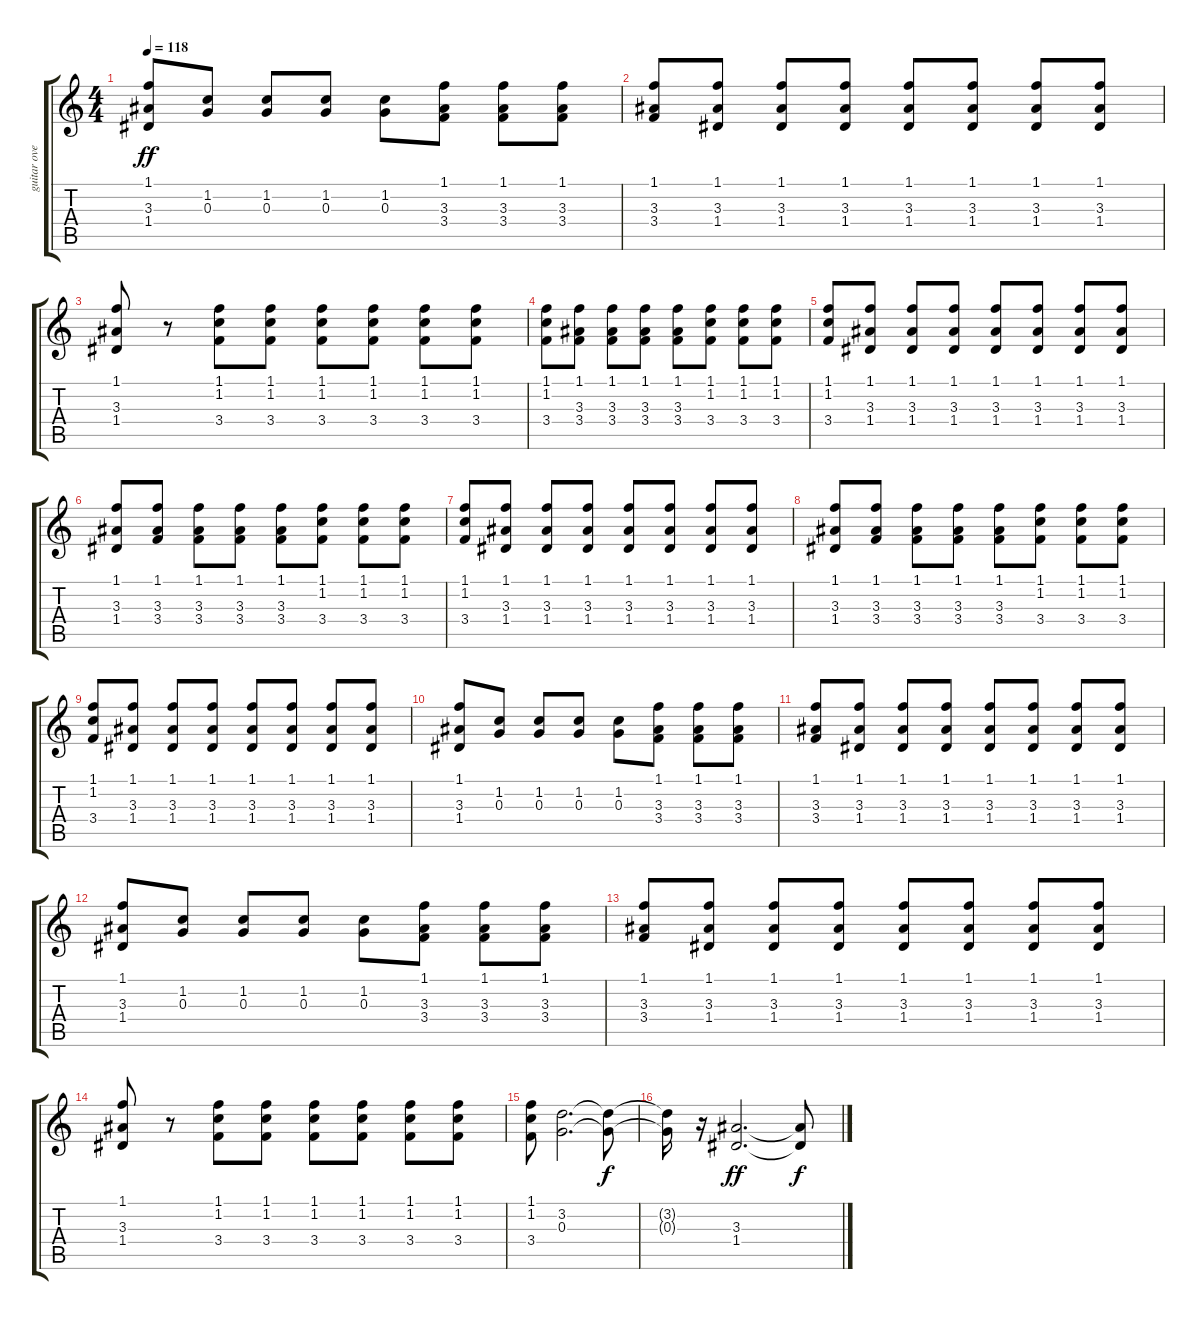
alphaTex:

\track ("guitar overdrive" "guitar ove") {instrument overdrivenguitar}
\staff {score tabs}
\tuning (E4 B3 G3 D3 A2 E2) {hide}
\ts (4 4)
\tempo 118
\clef g2
\ks c
(1.1 3.3 1.4).8{dy ff} (1.2 0.3).8 (1.2 0.3).8 (1.2 0.3).8 (1.2 0.3).8 (1.1 3.3 3.4).8 (1.1 3.3 3.4).8 (1.1 3.3 3.4).8 |
(1.1 3.3 3.4).8 (1.1 3.3 1.4).8 (1.1 3.3 1.4).8 (1.1 3.3 1.4).8 (1.1 3.3 1.4).8 (1.1 3.3 1.4).8 (1.1 3.3 1.4).8 (1.1 3.3 1.4).8 |
(1.1 3.3 1.4).8 r.8 (1.1 1.2 3.4).8 (1.1 1.2 3.4).8 (1.1 1.2 3.4).8 (1.1 1.2 3.4).8 (1.1 1.2 3.4).8 (1.1 1.2 3.4).8 |
(1.1 1.2 3.4).8 (1.1 3.3 3.4).8 (1.1 3.3 3.4).8 (1.1 3.3 3.4).8 (1.1 3.3 3.4).8 (1.1 1.2 3.4).8 (1.1 1.2 3.4).8 (1.1 1.2 3.4).8 |
(1.1 1.2 3.4).8 (1.1 3.3 1.4).8 (1.1 3.3 1.4).8 (1.1 3.3 1.4).8 (1.1 3.3 1.4).8 (1.1 3.3 1.4).8 (1.1 3.3 1.4).8 (1.1 3.3 1.4).8 |
(1.1 3.3 1.4).8 (1.1 3.3 3.4).8 (1.1 3.3 3.4).8 (1.1 3.3 3.4).8 (1.1 3.3 3.4).8 (1.1 1.2 3.4).8 (1.1 1.2 3.4).8 (1.1 1.2 3.4).8 |
(1.1 1.2 3.4).8 (1.1 3.3 1.4).8 (1.1 3.3 1.4).8 (1.1 3.3 1.4).8 (1.1 3.3 1.4).8 (1.1 3.3 1.4).8 (1.1 3.3 1.4).8 (1.1 3.3 1.4).8 |
(1.1 3.3 1.4).8 (1.1 3.3 3.4).8 (1.1 3.3 3.4).8 (1.1 3.3 3.4).8 (1.1 3.3 3.4).8 (1.1 1.2 3.4).8 (1.1 1.2 3.4).8 (1.1 1.2 3.4).8 |
(1.1 1.2 3.4).8 (1.1 3.3 1.4).8 (1.1 3.3 1.4).8 (1.1 3.3 1.4).8 (1.1 3.3 1.4).8 (1.1 3.3 1.4).8 (1.1 3.3 1.4).8 (1.1 3.3 1.4).8 |
(1.1 3.3 1.4).8 (1.2 0.3).8 (1.2 0.3).8 (1.2 0.3).8 (1.2 0.3).8 (1.1 3.3 3.4).8 (1.1 3.3 3.4).8 (1.1 3.3 3.4).8 |
(1.1 3.3 3.4).8 (1.1 3.3 1.4).8 (1.1 3.3 1.4).8 (1.1 3.3 1.4).8 (1.1 3.3 1.4).8 (1.1 3.3 1.4).8 (1.1 3.3 1.4).8 (1.1 3.3 1.4).8 |
(1.1 3.3 1.4).8 (1.2 0.3).8 (1.2 0.3).8 (1.2 0.3).8 (1.2 0.3).8 (1.1 3.3 3.4).8 (1.1 3.3 3.4).8 (1.1 3.3 3.4).8 |
(1.1 3.3 3.4).8 (1.1 3.3 1.4).8 (1.1 3.3 1.4).8 (1.1 3.3 1.4).8 (1.1 3.3 1.4).8 (1.1 3.3 1.4).8 (1.1 3.3 1.4).8 (1.1 3.3 1.4).8 |
(1.1 3.3 1.4).8 r.8 (1.1 1.2 3.4).8 (1.1 1.2 3.4).8 (1.1 1.2 3.4).8 (1.1 1.2 3.4).8 (1.1 1.2 3.4).8 (1.1 1.2 3.4).8 |
(1.1 1.2 3.4).8 (3.2 0.3).2{d} (3.2{t} 0.3{t}).8{dy f} |
(3.2{t} 0.3{t}).16 r.16 (3.3 1.4).2{d dy ff} (3.3{t} 1.4{t}).8{dy f}
